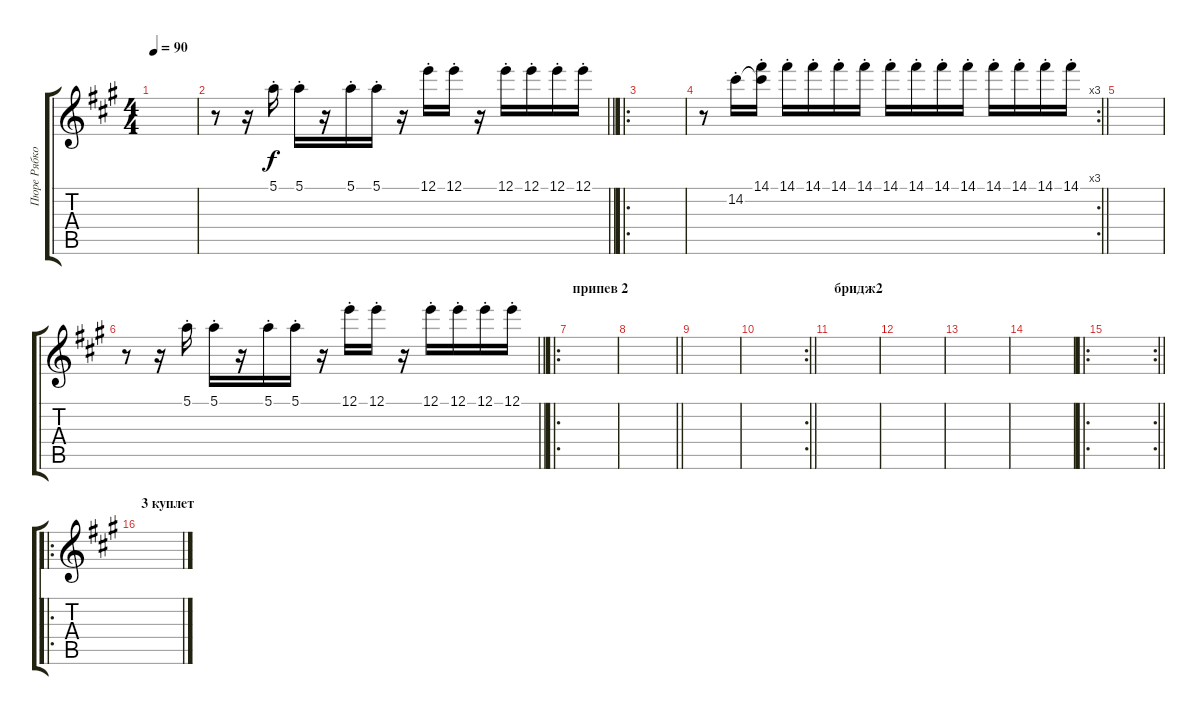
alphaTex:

\track ("Пюре Рябкоff" "Пюре Рябко") {instrument distortionguitar}
\staff {score tabs}
\tuning (E4 B3 G3 D3 A2 E2) {hide}
\ts (4 4)
\tempo 90
\clef g2
\ks f#minor
|
\barLineRight lightlight
r.8 r.16 5.1{st}.16 5.1{st}.16 r.16 5.1{st}.16 5.1{st}.16 r.16 12.1{st}.16 12.1{st}.16 r.16 12.1{st}.16 12.1{st}.16 12.1{st}.16 12.1{st}.16 |
\ro
|
\rc 3
\barLineRight lightlight
r.8 14.2{st}.16 (14.1{st} 14.2{t}).16 14.1{st}.16 14.1{st}.16 14.1{st}.16 14.1{st}.16 14.1{st}.16 14.1{st}.16 14.1{st}.16 14.1{st}.16 14.1{st}.16 14.1{st}.16 14.1{st}.16 14.1{st}.16 |
|
\barLineRight lightlight
r.8 r.16 5.1{st}.16 5.1{st}.16 r.16 5.1{st}.16 5.1{st}.16 r.16 12.1{st}.16 12.1{st}.16 r.16 12.1{st}.16 12.1{st}.16 12.1{st}.16 12.1{st}.16 |
\ro
\section ("" "припев 2")
|
\barLineRight lightlight
|
|
\rc 2
\barLineRight lightlight
|
\section ("" "бридж2")
|
|
|
|
\ro
\rc 2
\barLineRight lightlight
|
\ro
\section ("" "3 куплет")
